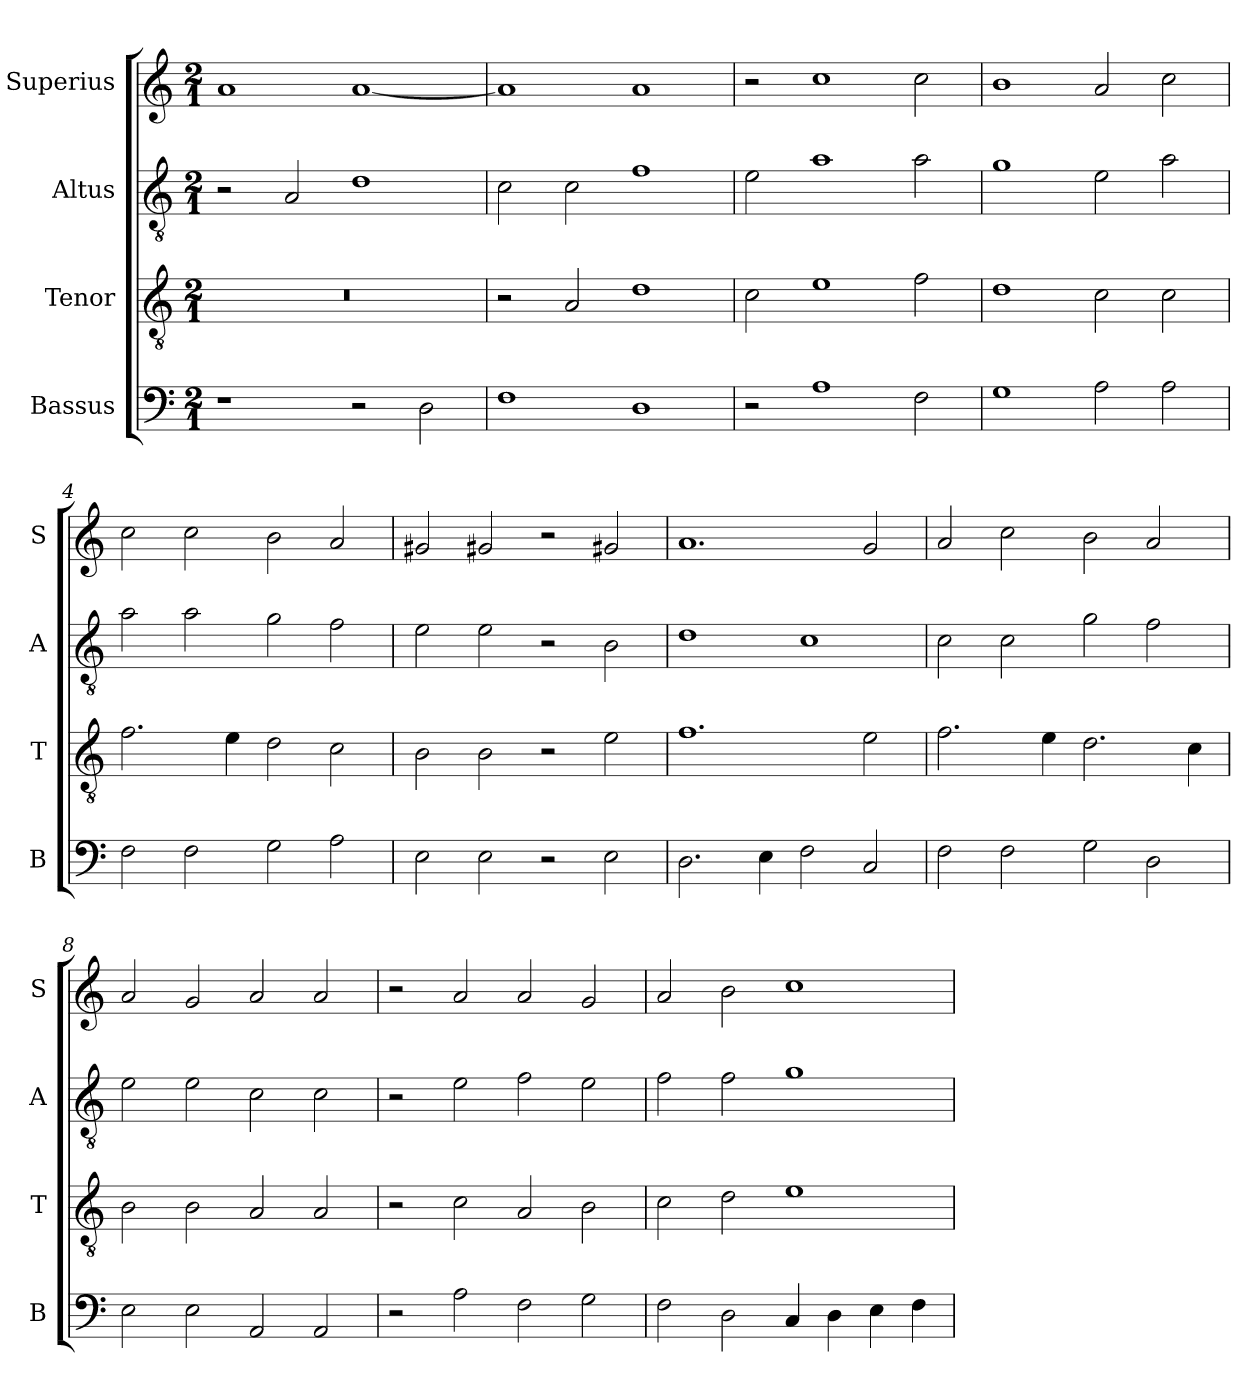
**kern	**kern	**kern	**kern
*part4	*part3	*part2	*part1
*staff4	*staff3	*staff2	*staff1
*I"Bassus	*I"Tenor	*I"Altus	*I"Superius
*I'B	*I'T	*I'A	*I'S
*clefF4	*clefGv2	*clefGv2	*clefG2
*k[]	*k[]	*k[]	*k[]
*C:	*C:	*C:	*C:
*M2/1	*M2/1	*M2/1	*M2/1
=	=	=	=
1r	0r	2r	1a
.	.	2A	.
2r	.	1d	[1a
2D	.	.	.
=1	=1	=1	=1
1F	2r	2c	1a]
.	2A	2c	.
1D	1d	1f	1a
=2	=2	=2	=2
2r	2c	2e	2r
1A	1e	1a	1cc
2F	2f	2a	2cc
=3	=3	=3	=3
1G	1d	1g	1b
2A	2c	2e	2a
2A	2c	2a	2cc
=4	=4	=4	=4
2F	2.f	2a	2cc
2F	.	2a	2cc
.	4e	.	.
2G	2d	2g	2b
2A	2c	2f	2a
=5	=5	=5	=5
2E	2B	2e	2g#X
2E	2B	2e	2g#X
2r	2r	2r	2r
2E	2e	2B	2g#X
=6	=6	=6	=6
2.D	1.f	1d	1.a
4E	.	.	.
2F	.	1c	.
2C	2e	.	2g
=7	=7	=7	=7
2F	2.f	2c	2a
2F	.	2c	2cc
.	4e	.	.
2G	2.d	2g	2b
2D	.	2f	2a
.	4c	.	.
=8	=8	=8	=8
2E	2B	2e	2a
2E	2B	2e	2g
2AA	2A	2c	2a
2AA	2A	2c	2a
=9	=9	=9	=9
2r	2r	2r	2r
2A	2c	2e	2a
2F	2A	2f	2a
2G	2B	2e	2g
=10	=10	=10	=10
2F	2c	2f	2a
2D	2d	2f	2b
4C	1e	1g	1cc
4D	.	.	.
4E	.	.	.
4F	.	.	.
=	=	=	=
*-	*-	*-	*-
